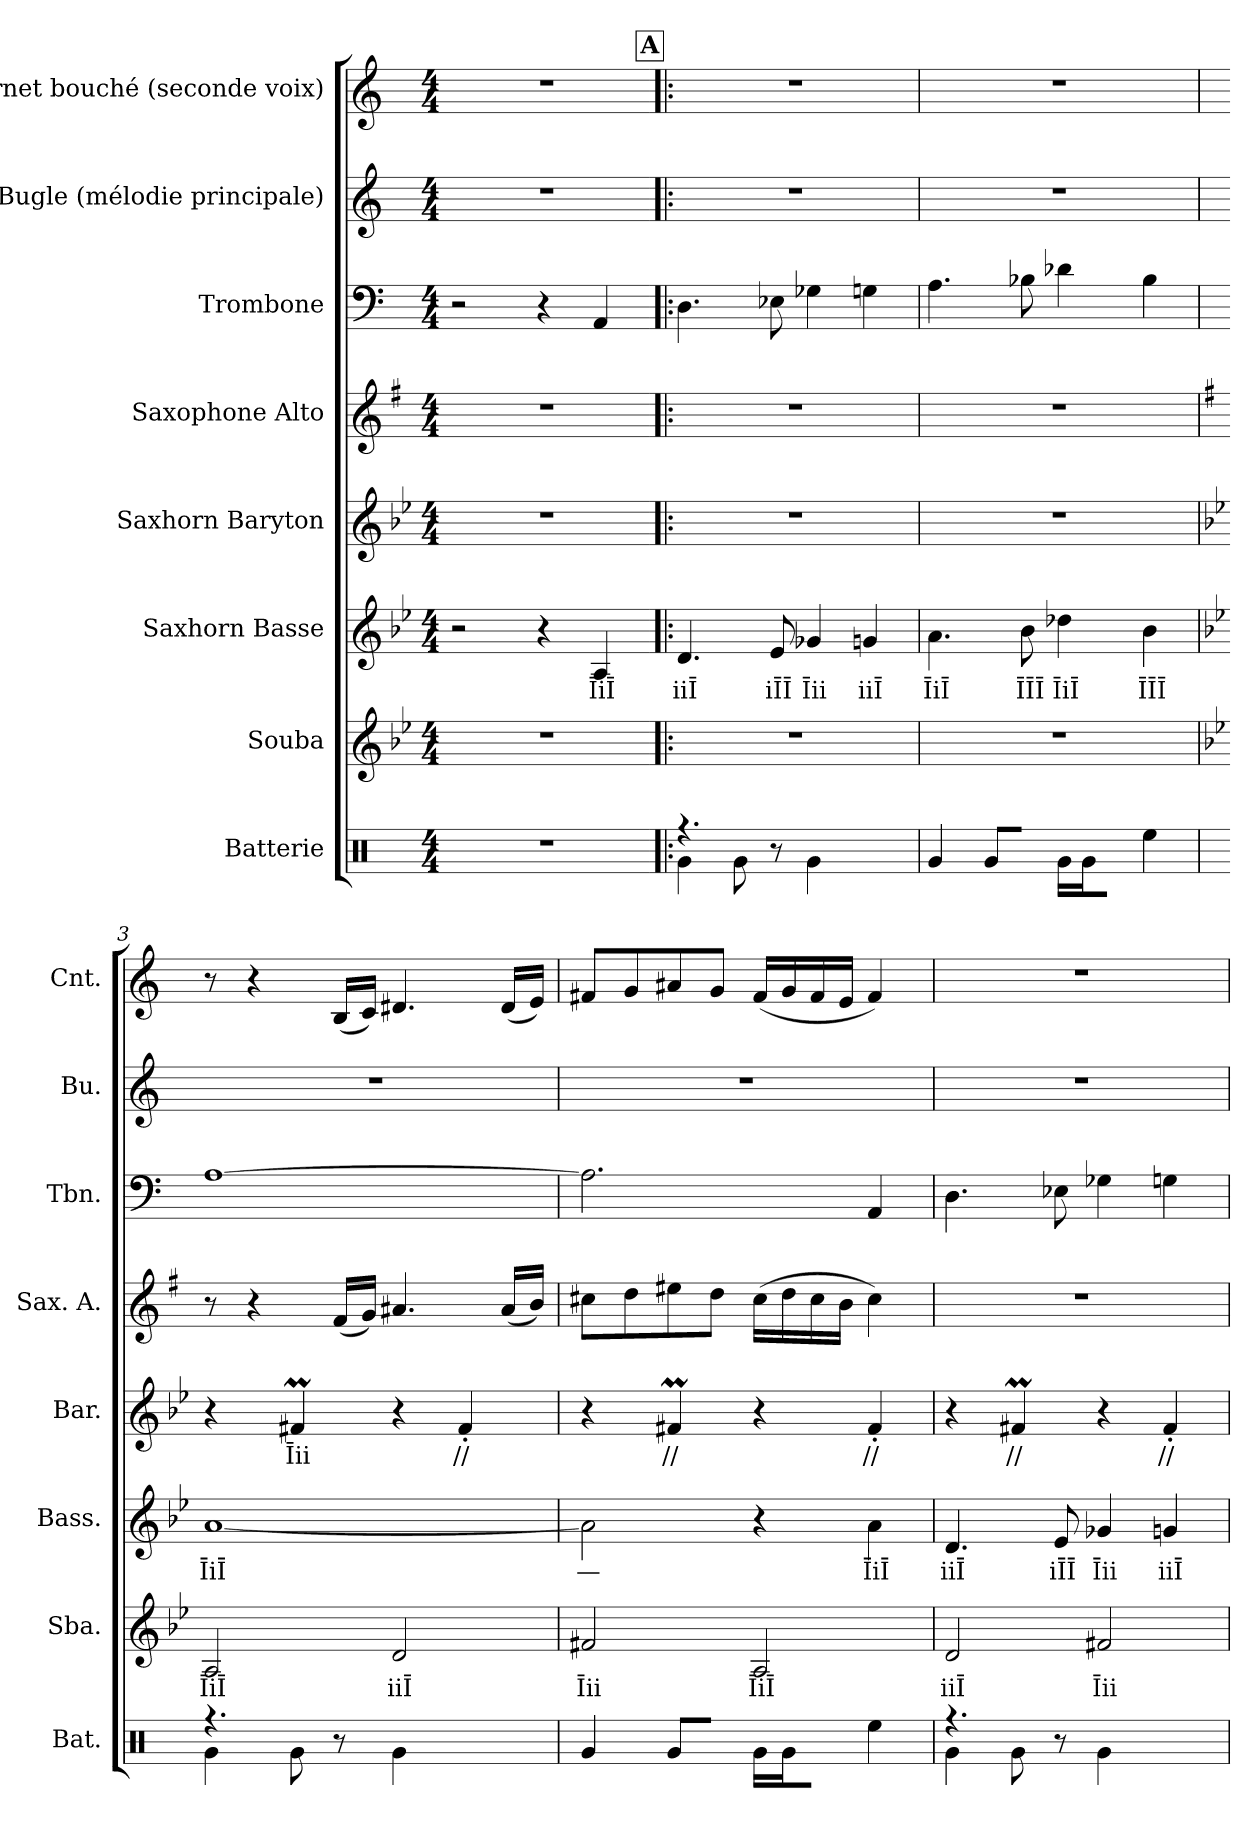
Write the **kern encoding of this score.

**kern	**kern	**text	**kern	**text	**kern	**text	**kern	**kern	**kern	**kern
*part8	*part7	*part7	*part6	*part6	*part5	*part5	*part4	*part3	*part2	*part1
*staff8	*staff7	*staff7	*staff6	*staff6	*staff5	*staff5	*staff4	*staff3	*staff2	*staff1
*I"Batterie	*I"Souba	*	*I"Saxhorn Basse	*	*I"Saxhorn Baryton	*	*I"Saxophone Alto	*I"Trombone	*I"Bugle (mélodie principale)	*I"Cornet bouché (seconde voix)
*I'Bat.	*I'Sba.	*	*I'Bass.	*	*I'Bar.	*	*I'Sax. A.	*I'Tbn.	*I'Bu.	*I'Cnt.
*clefX	*clefG2	*	*clefG2	*	*clefG2	*	*clefG2	*clefF4	*clefG2	*clefG2
*	*ITrd15c26	*	*ITrd8c14	*	*ITrd8c14	*	*ITrd5c9	*	*ITrd1c2	*ITrd1c2
*k[]	*k[b-e-]	*	*k[b-e-]	*	*k[b-e-]	*	*k[b-e-]	*k[]	*k[b-e-]	*k[b-e-]
*M4/4	*M4/4	*	*M4/4	*	*M4/4	*	*M4/4	*M4/4	*M4/4	*M4/4
=	=	=	=	=	=	=	=	=	=	=
*	*	*	*	*	*	*	*	*	*	*^
1r	1r	.	2r	.	1r	.	1r	2r	1r	1r	2.ryy
.	.	.	4r	.	.	.	.	4r	.	.	.
*	*	*	*	*	*	*	*	*	*	*MM150	*
!	!	!	!	!LO:LY:b	!	!	!	!	!	!	!
.	.	.	4AA/	ĪiĪ	.	.	.	4AA/	.	.	4ryy
!!LO:REH:place=s1:a:B:fs=14:t=A
=1!|:	=1!|:	=1!|:	=1!|:	=1!|:	=1!|:	=1!|:	=1!|:	=1!|:	=1!|:	=1!|:	=1!|:
*^	*	*	*	*	*	*	*	*	*	*	*
!	!	!	!	!	!LO:LY:b	!	!	!	!	!	!	!
*	*	*	*	*	*	*	*	*	*	*	*v	*v
4.r	4Rg\	1r	.	4.D/	iiĪ	1r	.	1r	4.D\	1r	1r
.	8Rg\	.	.	.	.	.	.	.	.	.	.
!	!	!	!	!	!LO:LY:b	!	!	!	!	!	!
8R\	8r	.	.	8E-/	iĪĪ	.	.	.	8E-X\	.	.
!	!	!	!	!	!LO:LY:b	!	!	!	!	!	!
4Rg\	2ryy	.	.	4G-X/	Īii	.	.	.	4G-X\	.	.
!	!	!	!	!	!LO:LY:b	!	!	!	!	!	!
4R\	.	.	.	4Gn/	iiĪ	.	.	.	4Gn\	.	.
*v	*v	*	*	*	*	*	*	*	*	*	*
=2	=2	=2	=2	=2	=2	=2	=2	=2	=2	=2
!	!	!	!	!LO:LY:b	!	!	!	!	!	!
4Rg/	1r	.	4.A\	ĪiĪ	1r	.	1r	4.A\	1r	1r
8Rg/L	.	.	.	.	.	.	.	.	.	.
!	!	!	!	!LO:LY:b	!	!	!	!	!	!
8R/J	.	.	8B-\	ĪĪĪ	.	.	.	8B-X\	.	.
!	!	!	!	!LO:LY:b	!	!	!	!	!	!
16Rg\LL	.	.	4d-X\	ĪiĪ	.	.	.	4d-X\	.	.
16Rg\J	.	.	.	.	.	.	.	.	.	.
8R\J	.	.	.	.	.	.	.	.	.	.
!	!	!	!	!LO:LY:b	!	!	!	!	!	!
4Ree\	.	.	4B-\	ĪĪĪ	.	.	.	4B-\	.	.
!!LO:PB:g=z
=3	=3	=3	=3	=3	=3	=3	=3	=3	=3	=3
*	*	*	*	*	*	*	*k[b-e-]	*	*	*
*^	*	*	*	*	*	*	*	*	*	*
!	!	!	!LO:LY:b	!	!LO:LY:b	!	!	!	!	!	!
4.r	4Rg\	2AAA/	ĪiĪ	[1A	ĪiĪ	4r	.	8r	[1A	1r	8r
.	.	.	.	.	.	.	.	4r	.	.	4r
!	!	!	!	!	!	!	!LO:LY:b	!	!	!	!
.	8Rg\	.	.	.	.	4F#Xm/	Īii	.	.	.	.
8R\	8r	.	.	.	.	.	.	(<16A/LL	.	.	(<16A/LL
.	.	.	.	.	.	.	.	16B-/JJ)	.	.	16B-/JJ)
!	!	!	!LO:LY:b	!	!	!	!	!	!	!	!
4Rg\	2ryy	2DD/	iiĪ	.	.	4r	.	4.c#X/	.	.	4.c#X/
!	!	!	!	!	!	!	!LO:LY:b	!	!	!	!
4R\	.	.	.	.	.	4F#'/	//	.	.	.	.
.	.	.	.	.	.	.	.	(<16c#/LL	.	.	(<16c#/LL
.	.	.	.	.	.	.	.	16d/JJ)	.	.	16d/JJ)
*v	*v	*	*	*	*	*	*	*	*	*	*
=4	=4	=4	=4	=4	=4	=4	=4	=4	=4	=4
!	!	!LO:LY:b	!	!LO:LY:b	!	!	!	!	!	!
4Rg/	2FF#X/	Īii	2A\]	—	4r	.	8en\L	2.A\]	1r	8en/L
.	.	.	.	.	.	.	8f\	.	.	8f/
!	!	!	!	!	!	!LO:LY:b	!	!	!	!
8Rg/L	.	.	.	.	4F#Xm/	//	8g#X\	.	.	8g#X/
8R/J	.	.	.	.	.	.	8f\J	.	.	8f/J
!	!	!LO:LY:b	!	!	!	!	!	!	!	!
16Rg\LL	2AAA/	ĪiĪ	4r	.	4r	.	(>16e\LL	.	.	(<16e/LL
16Rg\J	.	.	.	.	.	.	16f\	.	.	16f/
8R\J	.	.	.	.	.	.	16e\	.	.	16e/
.	.	.	.	.	.	.	16d\JJ	.	.	16d/JJ
!	!	!	!	!LO:LY:b	!	!LO:LY:b	!	!	!	!
4Ree\	.	.	4A\	ĪiĪ	4F#'/	//	4e\)	4AA/	.	4e/)
=5	=5	=5	=5	=5	=5	=5	=5	=5	=5	=5
*^	*	*	*	*	*	*	*	*	*	*
!	!	!	!LO:LY:b	!	!LO:LY:b	!	!	!	!	!	!
4.r	4Rg\	2DD/	iiĪ	4.D/	iiĪ	4r	.	1r	4.D\	1r	1r
!	!	!	!	!	!	!	!LO:LY:b	!	!	!	!
.	8Rg\	.	.	.	.	4F#Xm/	//	.	.	.	.
!	!	!	!	!	!LO:LY:b	!	!	!	!	!	!
8R\	8r	.	.	8E-/	iĪĪ	.	.	.	8E-X\	.	.
!	!	!	!LO:LY:b	!	!LO:LY:b	!	!	!	!	!	!
4Rg\	2ryy	2FF#X/	Īii	4G-X/	Īii	4r	.	.	4G-X\	.	.
!	!	!	!	!	!LO:LY:b	!	!LO:LY:b	!	!	!	!
4R\	.	.	.	4Gn/	iiĪ	4F#'/	//	.	4Gn\	.	.
*v	*v	*	*	*	*	*	*	*	*	*	*
=	=	=	=	=	=	=	=	=	=	=
*-	*-	*-	*-	*-	*-	*-	*-	*-	*-	*-
